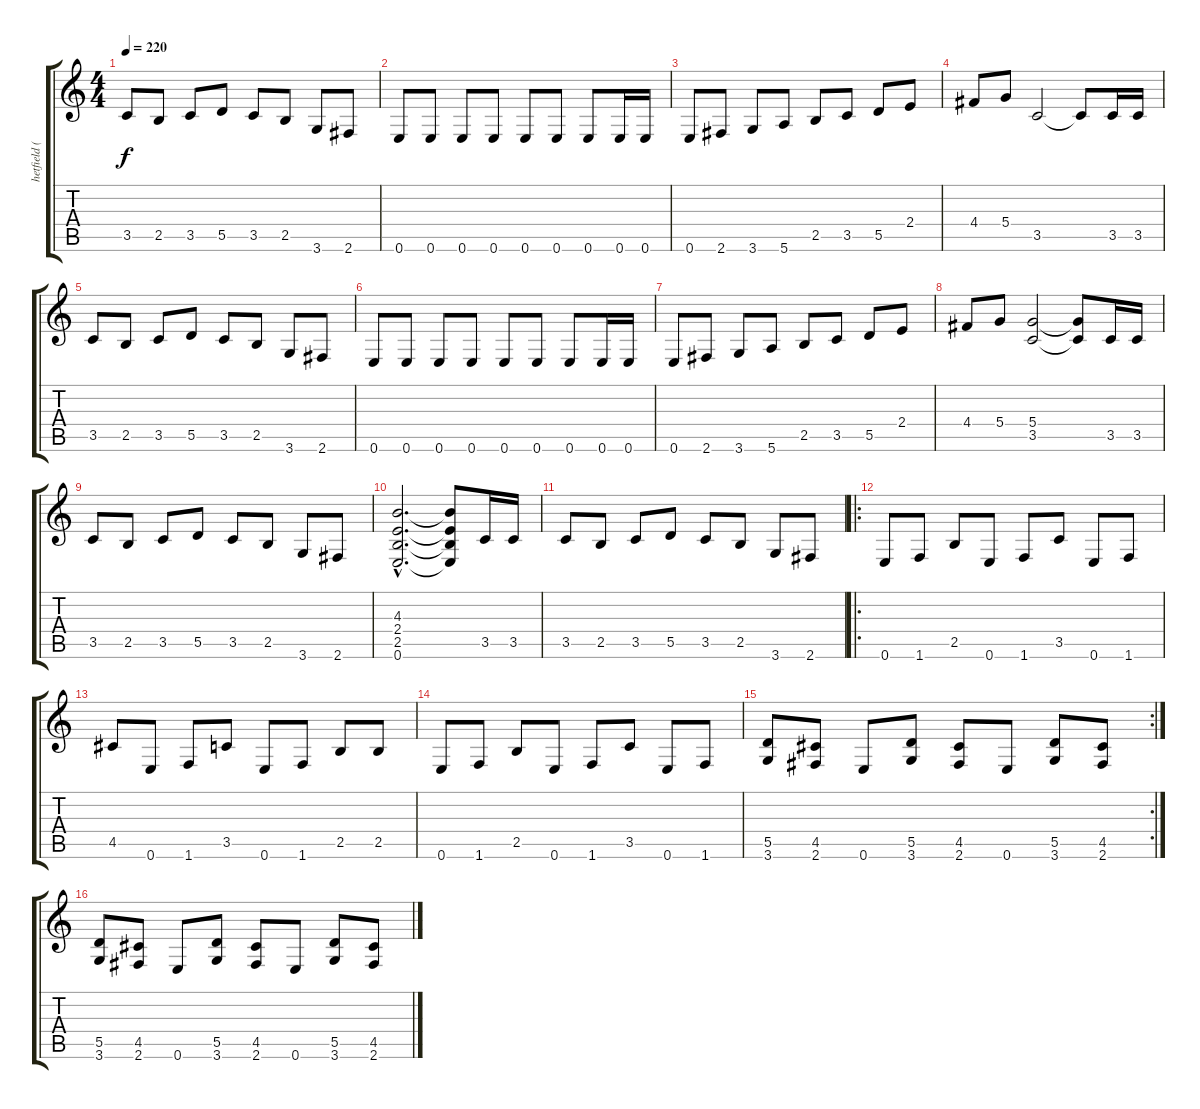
\track ("hetfield (dist.)" "hetfield (") {instrument distortionguitar}
\staff {score tabs}
\tuning (E4 B3 G3 D3 A2 E2) {hide}
\ts (4 4)
\tempo 220
\clef g2
\ks c
3.5.8{dy f} 2.5.8 3.5.8 5.5.8 3.5.8 2.5.8 3.6.8 2.6.8 |
0.6.8 0.6.8 0.6.8 0.6.8 0.6.8 0.6.8 0.6.8 0.6.16 0.6.16 |
0.6.8 2.6.8 3.6.8 5.6.8 2.5.8 3.5.8 5.5.8 2.4.8 |
4.4.8 5.4.8 3.5.2 3.5{t}.8 3.5.16 3.5.16 |
3.5.8 2.5.8 3.5.8 5.5.8 3.5.8 2.5.8 3.6.8 2.6.8 |
0.6.8 0.6.8 0.6.8 0.6.8 0.6.8 0.6.8 0.6.8 0.6.16 0.6.16 |
0.6.8 2.6.8 3.6.8 5.6.8 2.5.8 3.5.8 5.5.8 2.4.8 |
4.4.8 5.4.8 (5.4 3.5).2 (5.4{t} 3.5{t}).8 3.5.16 3.5.16 |
3.5.8 2.5.8 3.5.8 5.5.8 3.5.8 2.5.8 3.6.8 2.6.8 |
(4.3{hac} 2.4{hac} 2.5{hac} 0.6{hac}).2{d} (4.3{t} 2.4{t} 2.5{t} 0.6{t}).8 3.5.16 3.5.16 |
3.5.8 2.5.8 3.5.8 5.5.8 3.5.8 2.5.8 3.6.8 2.6.8 |
\ro
0.6.8 1.6.8 2.5.8 0.6.8 1.6.8 3.5.8 0.6.8 1.6.8 |
4.5.8 0.6.8 1.6.8 3.5.8 0.6.8 1.6.8 2.5.8 2.5.8 |
0.6.8 1.6.8 2.5.8 0.6.8 1.6.8 3.5.8 0.6.8 1.6.8 |
\rc 2
(5.5 3.6).8 (4.5 2.6).8 0.6.8 (5.5 3.6).8 (4.5 2.6).8 0.6.8 (5.5 3.6).8 (4.5 2.6).8 |
(5.5 3.6).8 (4.5 2.6).8 0.6.8 (5.5 3.6).8 (4.5 2.6).8 0.6.8 (5.5 3.6).8 (4.5 2.6).8
